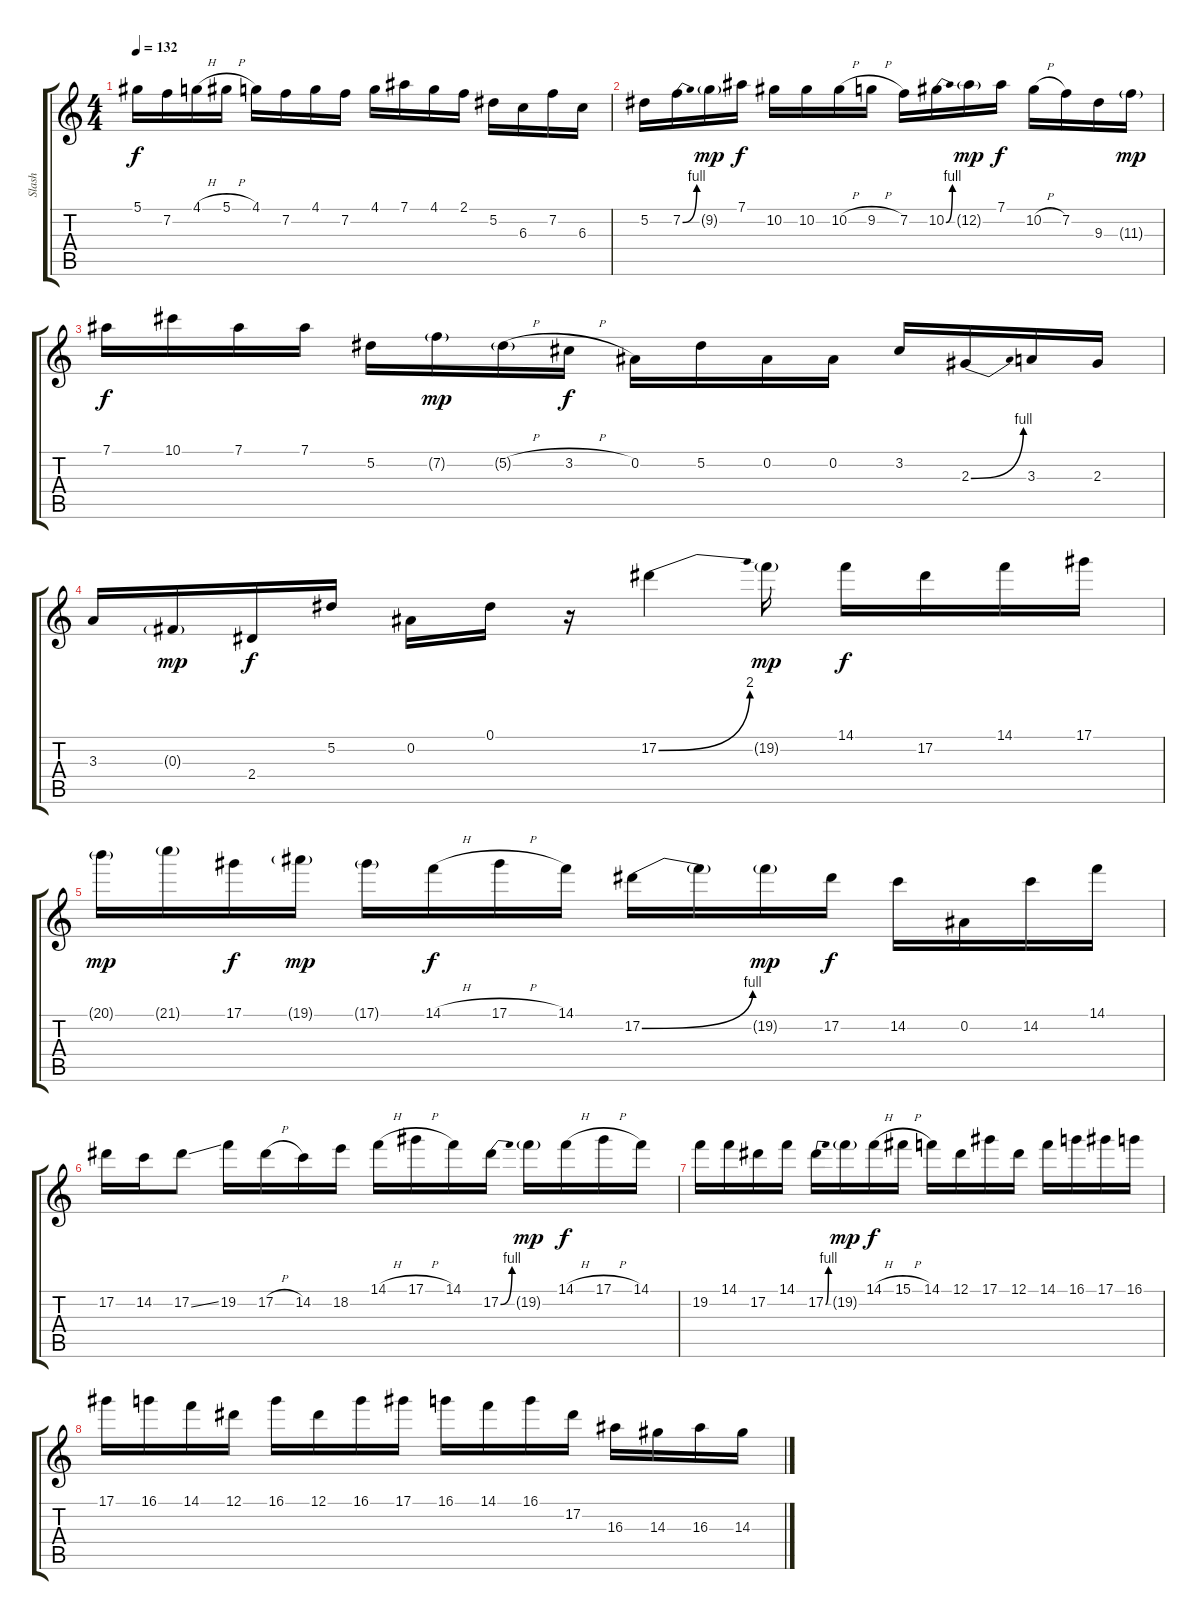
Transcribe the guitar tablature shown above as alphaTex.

\track ("Slash" "Slash") {instrument distortionguitar}
\staff {score tabs}
\tuning (Eb4 Bb3 Gb3 Db3 Ab2 Eb2) {hide}
\ts (4 4)
\tempo 132
\clef g2
\ks c
5.1.16{dy f} 7.2.16 4.1{h}.16 5.1{h}.16 4.1.16 7.2.16 4.1.16 7.2.16 4.1.16 7.1.16 4.1.16 2.1.16 5.2.16 6.3.16 7.2.16 6.3.16 |
5.2.16 7.2{be (bend 0 0 60 4)}.16 9.2{g}.16{dy mp} 7.1.16{dy f} 10.2.16 10.2.16 10.2{h}.16 9.2{h}.16 7.2.16 10.2{be (bend 0 0 60 4)}.16 12.2{g}.16{dy mp} 7.1.16{dy f} 10.2{h}.16 7.2.16 9.3.16 11.3{g}.16{dy mp} |
7.1.16{dy f} 10.1.16 7.1.16 7.1.16 5.2.16 7.2{g}.16{dy mp} 5.2{h g}.16 3.2{h}.16{dy f} 0.2.16 5.2.16 0.2.16 0.2.16 3.2.16 2.3{be (bend 0 0 60 4)}.16 3.3.16 2.3.16 |
3.3.16 0.3{g}.16{dy mp} 2.4.16{dy f} 5.2.16 0.2.16 0.1.16 r.16 17.2{be (bend 0 0 60 8)}.4 19.2{g}.16{dy mp} 14.1.16{dy f} 17.2.16 14.1.16 17.1.16 |
20.1{g}.16{dy mp} 21.1{g}.16 17.1.16{dy f} 19.1{g}.16{dy mp} 17.1{g}.16 14.1{h}.16{dy f} 17.1{h}.16 14.1.16 17.2{be (bend 0 0 60 4)}.16 17.2{t}.16 19.2{g}.16{dy mp} 17.2.16{dy f} 14.2.16 0.2.16 14.2.16 14.1.16 |
17.2.16 14.2.16 17.2{ss}.8 19.2.16 17.2{h}.16 14.2.16 18.2.16 14.1{h}.16 17.1{h}.16 14.1.16 17.2{be (bend 0 0 60 4)}.16 19.2{g}.16{dy mp} 14.1{h}.16{dy f} 17.1{h}.16 14.1.16 |
19.2.16 14.1.16 17.2.16 14.1.16 17.2{be (bend 0 0 60 4)}.16 19.2{g}.16{dy mp} 14.1{h}.16{dy f} 15.1{h}.16 14.1.16 12.1.16 17.1.16 12.1.16 14.1.16 16.1.16 17.1.16 16.1.16 |
17.1.16 16.1.16 14.1.16 12.1.16 16.1.16 12.1.16 16.1.16 17.1.16 16.1.16 14.1.16 16.1.16 17.2.16 16.3.16 14.3.16 16.3.16 14.3.16
